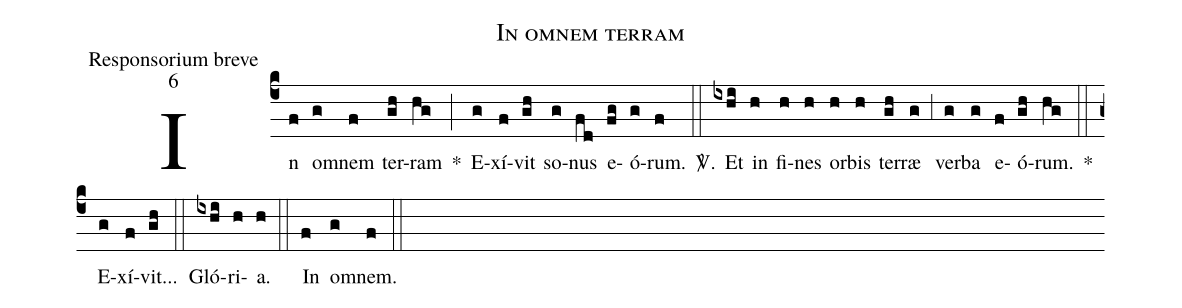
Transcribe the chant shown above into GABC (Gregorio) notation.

name:In omnem terram;
office-part:Responsorium breve;
mode:6;
%%
(c4) In(f) o(g)mnem(f) ter(gh)ram(hg) *(;) E(g)xí(f)vit(gh) so(g)nus(fd) e(fg)ó(g)rum.(f) <sp>V/</sp>.(::) Et(ixhi) in(h) fi(h)nes(h) or(h)bis(h) ter(gh)ræ(g) (;3) ver(g)ba(g) e(f)ó(gh)rum.(hg) *(::) E(g)xí(f)vit...(gh) (::) Gló(ixhi)ri(h)a.(h) (::) In(f) o(g)mnem.(f) (::)
